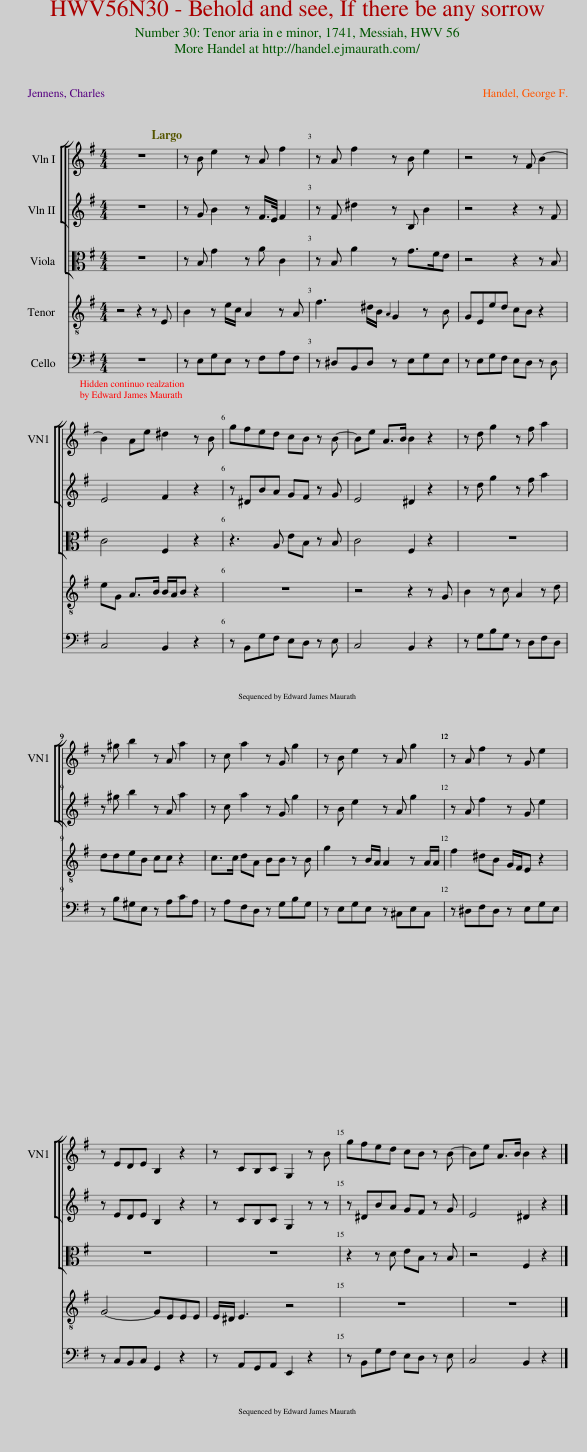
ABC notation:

X:1
%%score [ [ 1 2 ] 3 ] 4 5 6 { 7 8 }
L:1/8
M:4/4
I:linebreak $
K:G
V:1 treble
V:2 treble
V:3 alto
V:4 treble-8
V:5 bass
V:6 bass-8
V:7 treble
V:8 bass
V:1
 z8[Q:1/4=42] | z B e2 z A f2 | z A f2 z B e2 | z4 z F B2- |$ B2 Ae ^d2 z B | %5
 gfed cB z B- | Be A>B B2 z2 | z d g2 z f a2 |$ z ^g b2 z A a2 | z c a2 z G g2 | %10
 z B e2 z A g2 | z A f2 z G e2 |$ z EDE B,2 z2 | z CB,C G,2 z B | gfed cB z B- | %15
 Be A>B B2 z2 |] %16
V:2
 z8 | z G B2 z F/>E/ F2 | z F ^d2 z B, B2 | z4 z2 z F |$ E4 F2 z2 | %5
 z ^DBA GF z G | E4 ^D2 z2 | z d g2 z f a2 |$ z ^g b2 z A a2 | z c a2 z G g2 | %10
 z B e2 z A g2 | z A f2 z G e2 |$ z EDE B,2 z2 | z CB,C G,2 z z | z ^DBA GF z G | %15
 E4 ^D2 z2 |] %16
V:3
 z8 | z B, G2 z A C2 | z B, A2 z G>FE | z4 z2 z B, |$ C4 F,2 z2 | %5
 z3 A, EB, z B, | C4 F,2 z2 | z8 |$ z8 | z8 | %10
 z8 | z8 |$ z8 | z8 | z2 z D EB, z B, | %15
 z4 F,2 z2 |] %16
V:4
 z4 z2 z E | B2 z e/c/ A2 z A | f3 ^d/B/{A} G2 z B | GEed cB z2 |$ eG A>B B/A/B z2 | %5
 z8 | z4 z2 z G | B2 z c A2 z d |$ ddeB cc z2 | c>c dA BB z B | %10
 g2 z B/A/ A2 z A/A/ | f2 ^dB G/F/E z2 |$ G4- GEEE | E/^D/ E3 z4 | z8 | %15
 z8 |] %16
V:5
 z8 | z E,G,E, z F,A,F, | z ^D,B,,D, z E,G,E, | z E,G,F, E,D, z D, |$ C,4 B,,2 z2 | %5
 z B,,G,F, E,D, z E, | C,4 B,,2 z2 | z G,B,G, z D,F,D, |$ z B,^G,E, z A,CA, | z A,F,D, z G,B,G, | %10
 z E,G,E, z ^C,E,C, | z ^D,F,D, z E,G,E, |$ z C,B,,C, G,,2 z2 | z A,,G,,A,, E,,2 z2 | z B,,G,F, E,D, z E, | %15
 C,4 B,,2 z2 |] %16
V:6
 z8 | z E,G,E, z F,A,F, | z ^D,B,,D, z E,G,E, | z E,G,F, E,D, z D, |$ C,4 B,,2 z2 | %5
 z B,,G,F, E,D, z E, | C,4 B,,2 z2 | z G,B,G, z D,F,D, |$ z B,^G,E, z A,CA, | z A,F,D, z G,B,G, | %10
 z E,G,E, z ^C,E,C, | z ^D,F,D, z E,G,E, |$ z C,B,,C, G,,2 z2 | z A,,G,,A,, E,,2 z2 | z B,,G,F, E,D, z E, | %15
 C,4 B,,2 z2 |] %16
V:7
 z8 | z G B2 z2 c2 | z F ^d2 z2 B2 | z B,ED CF z F |$ E4 F2 z2 | %5
 z ^DBA GF z G | E4 ^D2 z2 | z B d2 z2 d2 |$ z ^G B2 z A, A2 | z C A2 z G, G2 | %10
 z B, E2 z A, G2 | z A, F2 z G, E2 |$ z E D E B,2 z2 | z CB,C G,2 z2 | z ^DBA GF z G | %15
 E4 B2 z2 |] %16
V:8
 z8 | z [E,B,]G,E, z F,A,F, | z ^D,B,,D, z E,G,E, | z E,G,F, E,D, z D, |$ C,4 B,,2 z2 | %5
 z B,,G,F, E,D, z E, | C,4 B,,2 z2 | z G,B,G, z D,F,D, |$ z B,^G,E, z A,CA, | z A,F,D, z G,B,G, | %10
 z E,G,E, z ^C,E,C, | z ^D,F,D, z E,G,E, |$ z C,B,,C, G,,2 z2 | z A,,G,,A,, E,,2 z2 | z B,,G,F, E,D, z E, | %15
 C,4 [B,,F,^D]2 z2 |] %16
